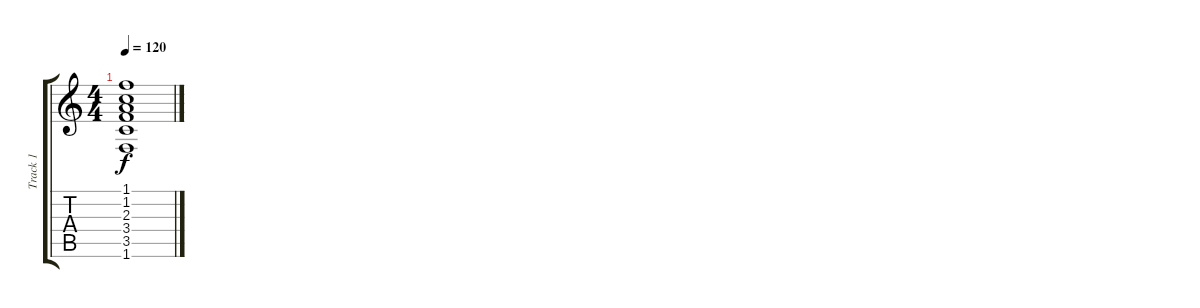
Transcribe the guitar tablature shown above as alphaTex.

\track ("Track 1" "Track 1") {instrument acousticguitarsteel}
\staff {score tabs}
\tuning (E4 B3 G3 D3 A2 E2) {hide}
\ts (4 4)
\tempo 120
\clef g2
\ks c
(1.1 1.2 2.3 3.4 3.5 1.6).1{dy f}
